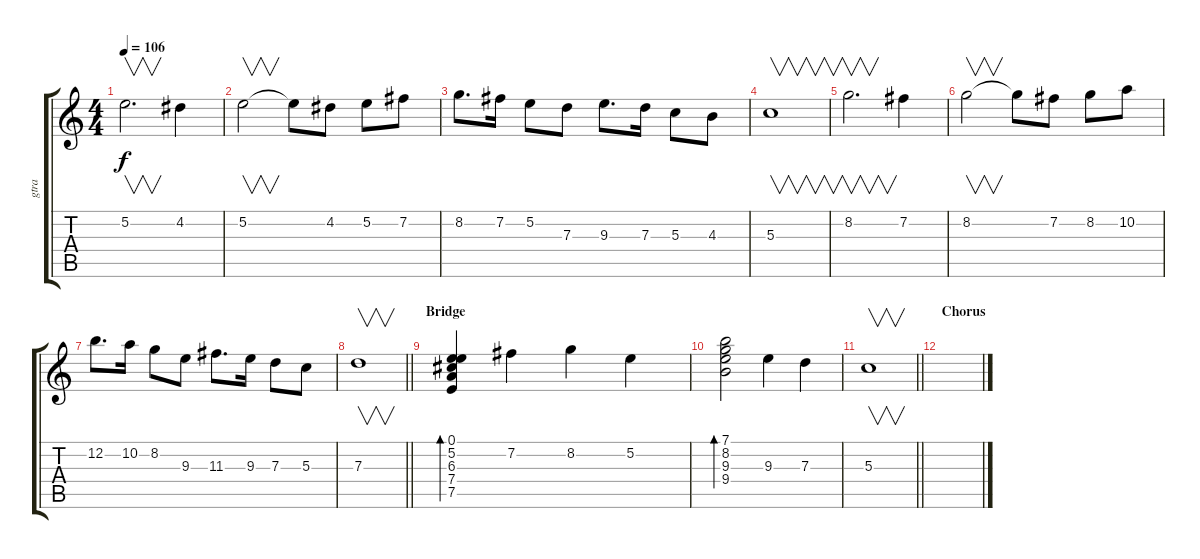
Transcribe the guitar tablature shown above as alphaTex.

\track ("gtra" "gtra") {instrument electricguitarclean}
\staff {score tabs}
\tuning (E4 B3 G3 D3 A2 E2) {hide}
\ts (4 4)
\tempo 106
\clef g2
\ks c
5.2.2{v d dy f} 4.2.4 |
5.2.2{v} 5.2{t}.8 4.2.8 5.2.8 7.2.8 |
8.2.8{d} 7.2.16 5.2.8 7.3.8 9.3.8{d} 7.3.16 5.3.8 4.3.8 |
5.3.1{v} |
8.2.2{v d} 7.2.4 |
8.2.2{v} 8.2{t}.8 7.2.8 8.2.8 10.2.8 |
12.2.8{d} 10.2.16 8.2.8 9.3.8 11.3.8{d} 9.3.16 7.3.8 5.3.8 |
\barLineRight lightlight
7.3.1{v} |
\section ("" "Bridge")
(0.1 5.2 6.3 7.4 7.5).4{bd 240} 7.2.4 8.2.4 5.2.4 |
(7.1 8.2 9.3 9.4).2{bd 240} 9.3.4 7.3.4 |
\barLineRight lightlight
5.3.1{v} |
\section ("" "Chorus")
